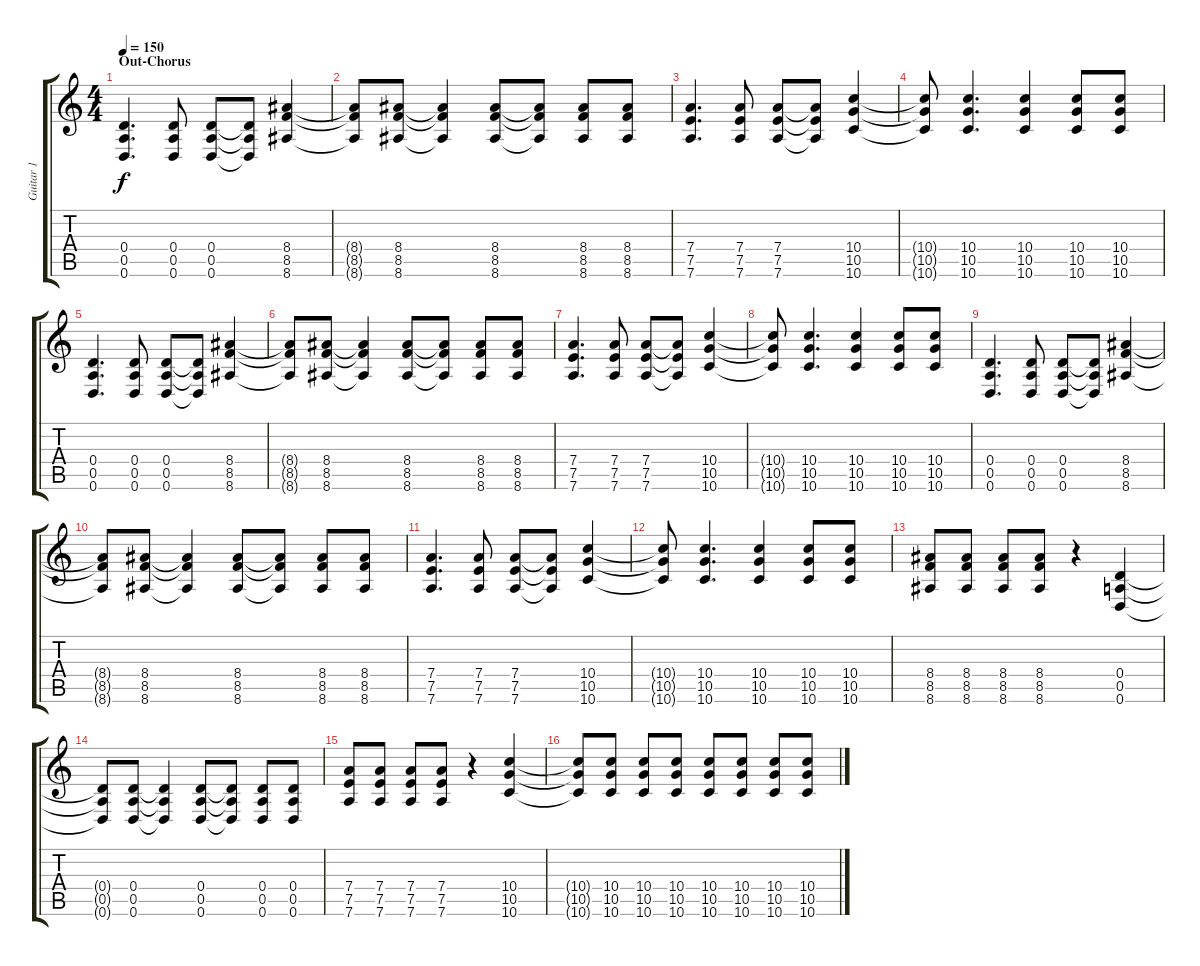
\track ("Guitar 1" "Guitar 1") {instrument acousticguitarnylon}
\staff {score tabs}
\tuning (E4 B3 G3 D3 A2 D2) {hide}
\ts (4 4)
\section ("" "Out-Chorus")
\tempo 150
\clef g2
\ks c
(0.4 0.5 0.6).4{d dy f instrument distortionguitar} (0.4 0.5 0.6).8 (0.4 0.5 0.6).8 (0.4{t} 0.5{t} 0.6{t}).8 (8.4 8.5 8.6).4 |
(8.4{t} 8.5{t} 8.6{t}).8 (8.4 8.5 8.6).8 (8.4{t} 8.5{t} 8.6{t}).4 (8.4 8.5 8.6).8 (8.4{t} 8.5{t} 8.6{t}).8 (8.4 8.5 8.6).8 (8.4 8.5 8.6).8 |
(7.4 7.5 7.6).4{d} (7.4 7.5 7.6).8 (7.4 7.5 7.6).8 (7.4{t} 7.5{t} 7.6{t}).8 (10.4 10.5 10.6).4 |
(10.4{t} 10.5{t} 10.6{t}).8 (10.4 10.5 10.6).4{d} (10.4 10.5 10.6).4 (10.4 10.5 10.6).8 (10.4 10.5 10.6).8 |
(0.4 0.5 0.6).4{d} (0.4 0.5 0.6).8 (0.4 0.5 0.6).8 (0.4{t} 0.5{t} 0.6{t}).8 (8.4 8.5 8.6).4 |
(8.4{t} 8.5{t} 8.6{t}).8 (8.4 8.5 8.6).8 (8.4{t} 8.5{t} 8.6{t}).4 (8.4 8.5 8.6).8 (8.4{t} 8.5{t} 8.6{t}).8 (8.4 8.5 8.6).8 (8.4 8.5 8.6).8 |
(7.4 7.5 7.6).4{d} (7.4 7.5 7.6).8 (7.4 7.5 7.6).8 (7.4{t} 7.5{t} 7.6{t}).8 (10.4 10.5 10.6).4 |
(10.4{t} 10.5{t} 10.6{t}).8 (10.4 10.5 10.6).4{d} (10.4 10.5 10.6).4 (10.4 10.5 10.6).8 (10.4 10.5 10.6).8 |
(0.4 0.5 0.6).4{d} (0.4 0.5 0.6).8 (0.4 0.5 0.6).8 (0.4{t} 0.5{t} 0.6{t}).8 (8.4 8.5 8.6).4 |
(8.4{t} 8.5{t} 8.6{t}).8 (8.4 8.5 8.6).8 (8.4{t} 8.5{t} 8.6{t}).4 (8.4 8.5 8.6).8 (8.4{t} 8.5{t} 8.6{t}).8 (8.4 8.5 8.6).8 (8.4 8.5 8.6).8 |
(7.4 7.5 7.6).4{d} (7.4 7.5 7.6).8 (7.4 7.5 7.6).8 (7.4{t} 7.5{t} 7.6{t}).8 (10.4 10.5 10.6).4 |
(10.4{t} 10.5{t} 10.6{t}).8 (10.4 10.5 10.6).4{d} (10.4 10.5 10.6).4 (10.4 10.5 10.6).8 (10.4 10.5 10.6).8 |
(8.4 8.5 8.6).8 (8.4 8.5 8.6).8 (8.4 8.5 8.6).8 (8.4 8.5 8.6).8 r.4 (0.4 0.5 0.6).4 |
(0.4{t} 0.5{t} 0.6{t}).8 (0.4 0.5 0.6).8 (0.4{t} 0.5{t} 0.6{t}).4 (0.4 0.5 0.6).8 (0.4{t} 0.5{t} 0.6{t}).8 (0.4 0.5 0.6).8 (0.4 0.5 0.6).8 |
(7.4 7.5 7.6).8 (7.4 7.5 7.6).8 (7.4 7.5 7.6).8 (7.4 7.5 7.6).8 r.4 (10.4 10.5 10.6).4 |
(10.4{t} 10.5{t} 10.6{t}).8 (10.4 10.5 10.6).8 (10.4 10.5 10.6).8 (10.4 10.5 10.6).8 (10.4 10.5 10.6).8 (10.4 10.5 10.6).8 (10.4 10.5 10.6).8 (10.4 10.5 10.6).8
